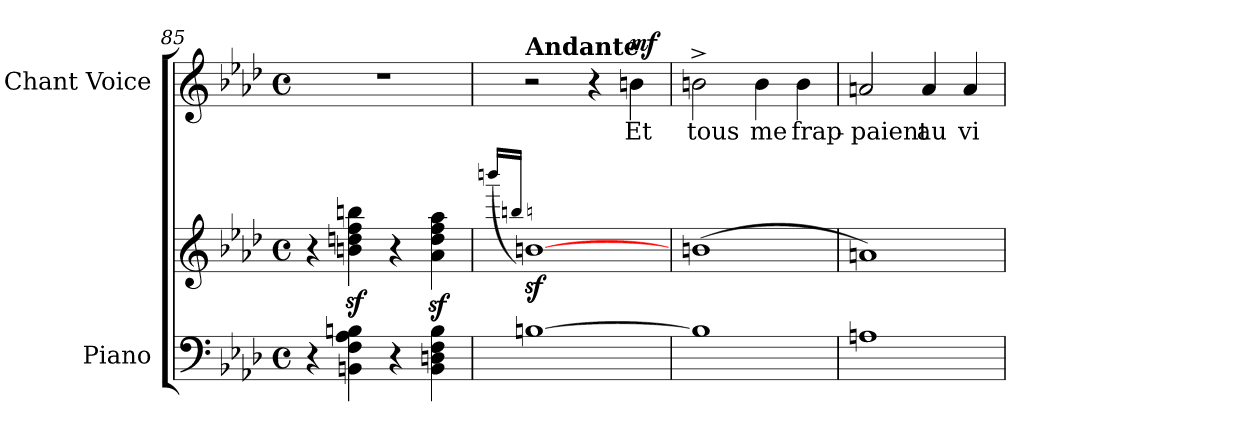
**kern	**kern	**kern	**text	**dynam
*part2	*part2	*part1	*part1	*part1
*staff3	*staff2	*staff1	*staff1	*staff1
*I"Piano	*	*I"Chant Voice	*	*
*I'Pno	*	*	*	*
*clefF4	*clefG2	*clefG2	*	*
*k[b-e-a-d-]	*k[b-e-a-d-]	*k[b-e-a-d-]	*	*
*M4/4	*M4/4	*M4/4	*	*
*met(c)	*met(c)	*met(c)	*	*
=85	=85	=85	=85	=85
4r	4r	1r	.	.
4BBn\ 4F\ 4A-\ 4Bn\	4bn\z< 4ddn\z< 4ff\z< 4bbn\z<	.	.	.
4r	4r	.	.	.
4BB\ 4Dn\ 4F\ 4B\	4a-\z< 4dd\z< 4ff\z< 4aa-\z<	.	.	.
=86	=86	=86	=86	=86
.	(<16qbbbn/LL	.	.	.
.	16qbbn/JJ)	.	.	.
!	!	!LO:TX:a:B:t=Andante	!	!
!	!LO:TX:a:t=♮	!	!	!
[1Bn	[1bnz<	2r	.	.
.	.	4r	.	.
!	!	!	!LO:LY:b	!LO:DY:a
.	.	4bn\	Et	mf
!!LO:LB:g=z
=87	=87	=87	=87	=87
*	*^	*	*	*
!	!	!	!	!LO:LY:b	!
1Bn]	(>1bn	1Byy]	2bn^\	tous	.
!	!	!	!	!LO:LY:b	!
.	.	.	4b\	me	.
!	!	!	!	!LO:LY:b	!
.	.	.	4b\	frap-	.
*	*v	*v	*	*	*
=88	=88	=88	=88	=88
!	!	!	!LO:LY:b	!
1An	1an)	2an/	-paient	.
*	*	*MM90	*	*
!	!	!	!LO:LY:b	!
.	.	4a/	au	.
!	!	!	!LO:LY:b	!
.	.	4a/	vi-	.
=	=	=	=	=
*-	*-	*-	*-	*-
